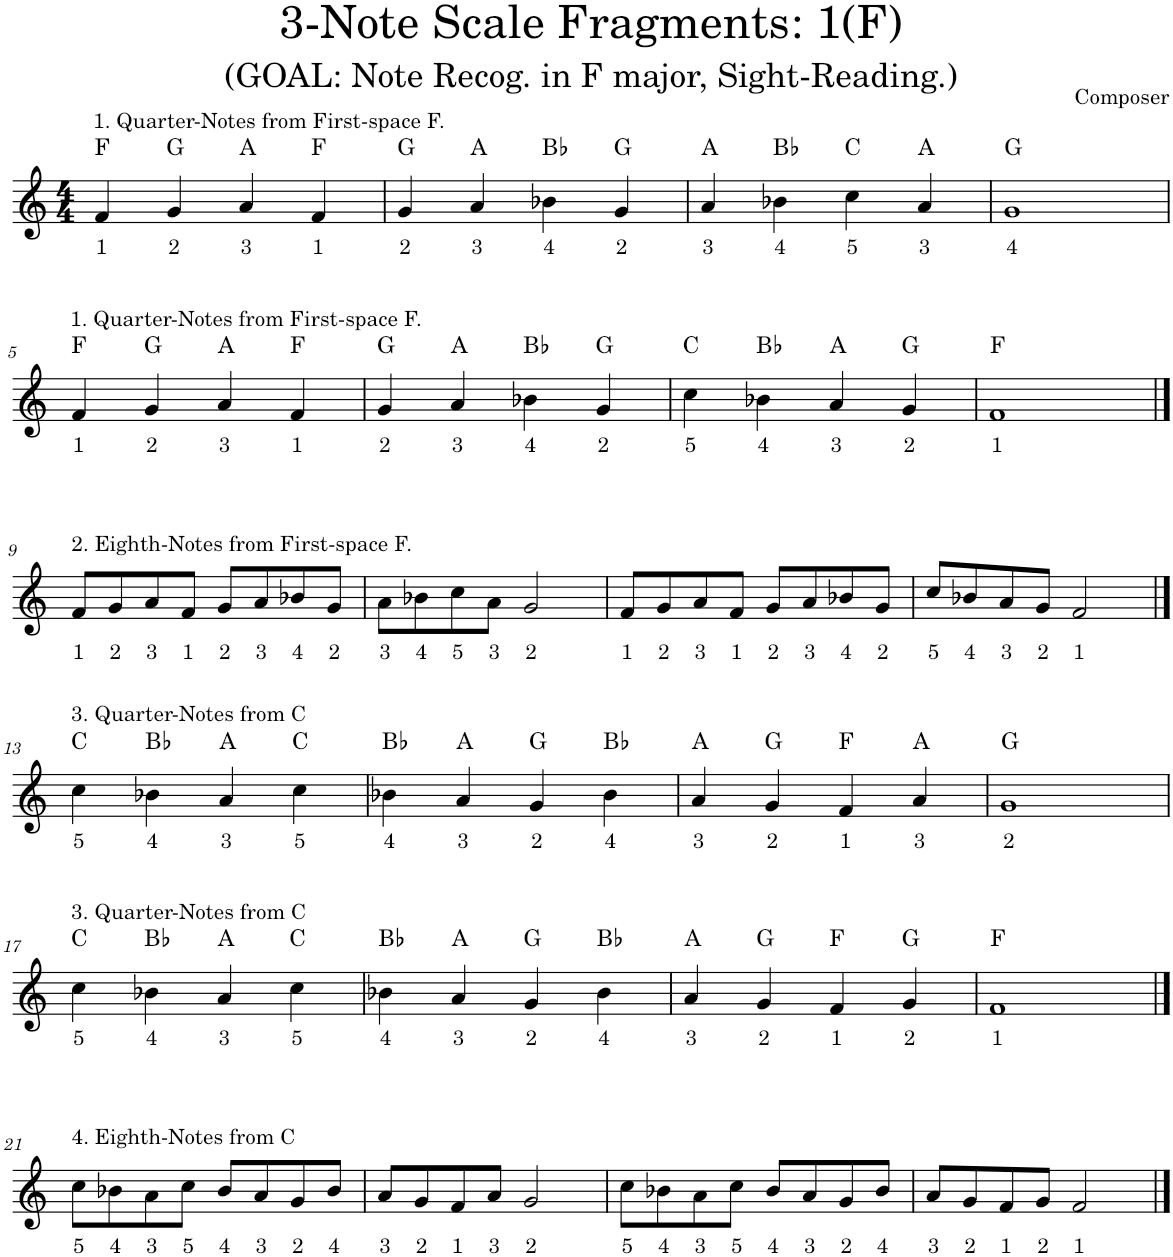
**kern	**text	**harte
*part1	*part1	*part1
*staff1	*staff1	*
*I"Piano	*	*
*I'Pno.	*	*
*clefG2	*	*
*k[]	*	*
*M4/4	*	*
=1	=1	=1
!LO:TX:a:t=1. Quarter-Notes from First-space F.	!	!
!	!LO:LY:b	!
4f/	1	F:maj
!	!LO:LY:b	!
4g/	2	G:maj
!	!LO:LY:b	!
4a/	3	A:maj
!	!LO:LY:b	!
4f/	1	F:maj
=2	=2	=2
!	!LO:LY:b	!
4g/	2	G:maj
!	!LO:LY:b	!
4a/	3	A:maj
!	!LO:LY:b	!
4b-X\	4	Bb:maj
!	!LO:LY:b	!
4g/	2	G:maj
=3	=3	=3
!	!LO:LY:b	!
4a/	3	A:maj
!	!LO:LY:b	!
4b-X\	4	Bb:maj
!	!LO:LY:b	!
4cc\	5	C:maj
!	!LO:LY:b	!
4a/	3	A:maj
=4	=4	=4
!	!LO:LY:b	!
1g	4	G:maj
!!LO:LB:g=z
=5	=5	=5
!LO:TX:a:t=1. Quarter-Notes from First-space F.	!	!
!	!LO:LY:b	!
4f/	1	F:maj
!	!LO:LY:b	!
4g/	2	G:maj
!	!LO:LY:b	!
4a/	3	A:maj
!	!LO:LY:b	!
4f/	1	F:maj
=6	=6	=6
!	!LO:LY:b	!
4g/	2	G:maj
!	!LO:LY:b	!
4a/	3	A:maj
!	!LO:LY:b	!
4b-X\	4	Bb:maj
!	!LO:LY:b	!
4g/	2	G:maj
=7	=7	=7
!	!LO:LY:b	!
4cc\	5	C:maj
!	!LO:LY:b	!
4b-X\	4	Bb:maj
!	!LO:LY:b	!
4a/	3	A:maj
!	!LO:LY:b	!
4g/	2	G:maj
=8	=8	=8
!	!LO:LY:b	!
1f	1	F:maj
!!LO:LB:g=z
==9	==9	==9
!LO:TX:a:t=2. Eighth-Notes from First-space F.	!	!
!	!LO:LY:b	!
8f/L	1	.
!	!LO:LY:b	!
8g/	2	.
!	!LO:LY:b	!
8a/	3	.
!	!LO:LY:b	!
8f/J	1	.
!	!LO:LY:b	!
8g/L	2	.
!	!LO:LY:b	!
8a/	3	.
!	!LO:LY:b	!
8b-X/	4	.
!	!LO:LY:b	!
8g/J	2	.
=10	=10	=10
!	!LO:LY:b	!
8a\L	3	.
!	!LO:LY:b	!
8b-X\	4	.
!	!LO:LY:b	!
8cc\	5	.
!	!LO:LY:b	!
8a\J	3	.
!	!LO:LY:b	!
2g/	2	.
=11	=11	=11
!	!LO:LY:b	!
8f/L	1	.
!	!LO:LY:b	!
8g/	2	.
!	!LO:LY:b	!
8a/	3	.
!	!LO:LY:b	!
8f/J	1	.
!	!LO:LY:b	!
8g/L	2	.
!	!LO:LY:b	!
8a/	3	.
!	!LO:LY:b	!
8b-X/	4	.
!	!LO:LY:b	!
8g/J	2	.
=12	=12	=12
!	!LO:LY:b	!
8cc/L	5	.
!	!LO:LY:b	!
8b-X/	4	.
!	!LO:LY:b	!
8a/	3	.
!	!LO:LY:b	!
8g/J	2	.
!	!LO:LY:b	!
2f/	1	.
!!LO:LB:g=z
==13	==13	==13
!LO:TX:a:t=3. Quarter-Notes from C	!	!
!	!LO:LY:b	!
4cc\	5	C:maj
!	!LO:LY:b	!
4b-X\	4	Bb:maj
!	!LO:LY:b	!
4a/	3	A:maj
!	!LO:LY:b	!
4cc\	5	C:maj
=14	=14	=14
!	!LO:LY:b	!
4b-X\	4	Bb:maj
!	!LO:LY:b	!
4a/	3	A:maj
!	!LO:LY:b	!
4g/	2	G:maj
!	!LO:LY:b	!
4b-\	4	Bb:maj
=15	=15	=15
!	!LO:LY:b	!
4a/	3	A:maj
!	!LO:LY:b	!
4g/	2	G:maj
!	!LO:LY:b	!
4f/	1	F:maj
!	!LO:LY:b	!
4a/	3	A:maj
=16	=16	=16
!	!LO:LY:b	!
1g	2	G:maj
!!LO:LB:g=z
=17	=17	=17
!LO:TX:a:t=3. Quarter-Notes from C	!	!
!	!LO:LY:b	!
4cc\	5	C:maj
!	!LO:LY:b	!
4b-X\	4	Bb:maj
!	!LO:LY:b	!
4a/	3	A:maj
!	!LO:LY:b	!
4cc\	5	C:maj
=18	=18	=18
!	!LO:LY:b	!
4b-X\	4	Bb:maj
!	!LO:LY:b	!
4a/	3	A:maj
!	!LO:LY:b	!
4g/	2	G:maj
!	!LO:LY:b	!
4b-\	4	Bb:maj
=19	=19	=19
!	!LO:LY:b	!
4a/	3	A:maj
!	!LO:LY:b	!
4g/	2	G:maj
!	!LO:LY:b	!
4f/	1	F:maj
!	!LO:LY:b	!
4g/	2	G:maj
=20	=20	=20
!	!LO:LY:b	!
1f	1	F:maj
!!LO:LB:g=z
==21	==21	==21
!LO:TX:a:t=4. Eighth-Notes from C	!	!
!	!LO:LY:b	!
8cc\L	5	.
!	!LO:LY:b	!
8b-X\	4	.
!	!LO:LY:b	!
8a\	3	.
!	!LO:LY:b	!
8cc\J	5	.
!	!LO:LY:b	!
8b-/L	4	.
!	!LO:LY:b	!
8a/	3	.
!	!LO:LY:b	!
8g/	2	.
!	!LO:LY:b	!
8b-/J	4	.
=22	=22	=22
!	!LO:LY:b	!
8a/L	3	.
!	!LO:LY:b	!
8g/	2	.
!	!LO:LY:b	!
8f/	1	.
!	!LO:LY:b	!
8a/J	3	.
!	!LO:LY:b	!
2g/	2	.
=23	=23	=23
!	!LO:LY:b	!
8cc\L	5	.
!	!LO:LY:b	!
8b-X\	4	.
!	!LO:LY:b	!
8a\	3	.
!	!LO:LY:b	!
8cc\J	5	.
!	!LO:LY:b	!
8b-/L	4	.
!	!LO:LY:b	!
8a/	3	.
!	!LO:LY:b	!
8g/	2	.
!	!LO:LY:b	!
8b-/J	4	.
=24	=24	=24
!	!LO:LY:b	!
8a/L	3	.
!	!LO:LY:b	!
8g/	2	.
!	!LO:LY:b	!
8f/	1	.
!	!LO:LY:b	!
8g/J	2	.
!	!LO:LY:b	!
2f/	1	.
==	==	==
*-	*-	*-
